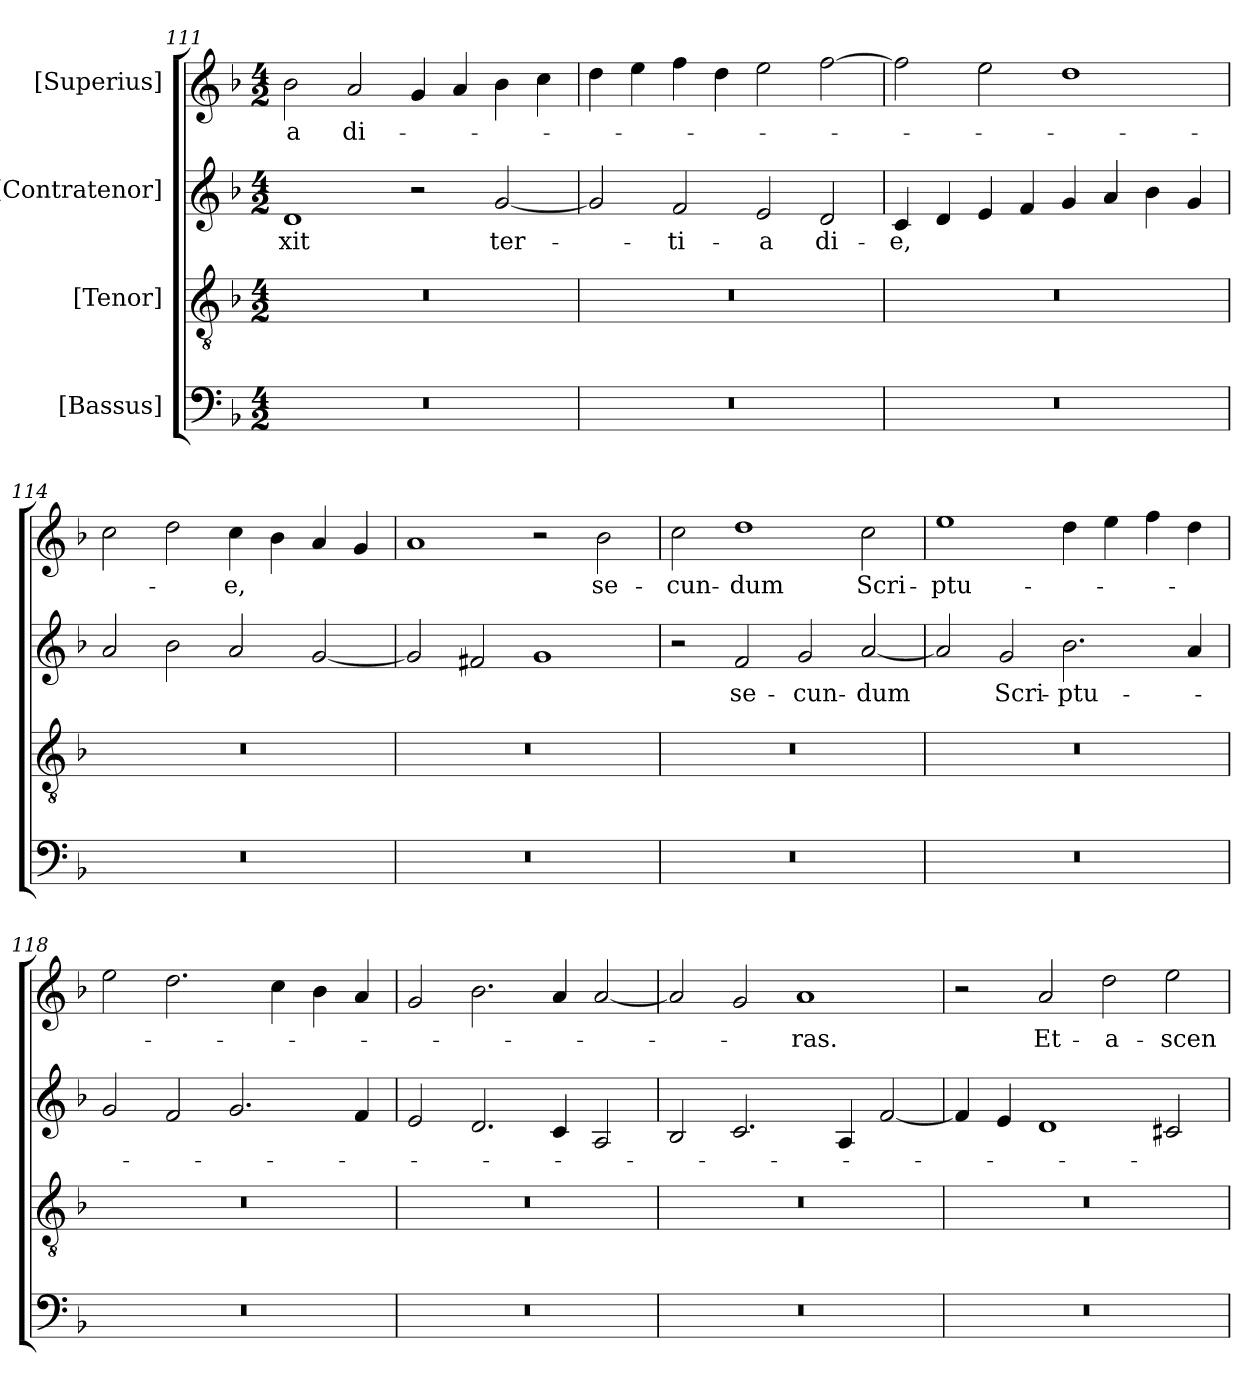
**kern	**kern	**kern	**text	**kern	**text
*part4	*part3	*part2	*part2	*part1	*part1
*staff4	*staff3	*staff2	*staff2	*staff1	*staff1
*I"[Bassus]	*I"[Tenor]	*I"[Contratenor]	*	*I"[Superius]	*
*clefF4	*clefGv2	*clefG2	*	*clefG2	*
*k[b-]	*k[b-]	*k[b-]	*	*k[b-]	*
*M4/2	*M4/2	*M4/2	*	*M4/2	*
=111	=111	=111	=111	=111	=111
0r	0r	1d/	-xit	2b-\	-a
.	.	.	.	2a/	di-
.	.	2r	.	4g/	.
.	.	.	.	4a/	.
.	.	[2g/	ter-	4b-\	.
.	.	.	.	4cc\	.
=112	=112	=112	=112	=112	=112
0r	0r	2g/]	.	4dd\	.
.	.	.	.	4ee\	.
.	.	2f/	-ti-	4ff\	.
.	.	.	.	4dd\	.
.	.	2e/	-a	2ee\	.
.	.	2d/	di-	[2ff\	.
=113	=113	=113	=113	=113	=113
0r	0r	4c/	-e,	2ff\]	.
.	.	4d/	.	.	.
.	.	4e/	.	2ee\	.
.	.	4f/	.	.	.
.	.	4g/	.	1dd\	.
.	.	4a/	.	.	.
.	.	4b-\	.	.	.
.	.	4g/	.	.	.
=114	=114	=114	=114	=114	=114
0r	0r	2a/	.	2cc\	.
.	.	2b-\	.	2dd\	.
.	.	2a/	.	4cc\	-e,
.	.	.	.	4b-\	.
.	.	[2g/	.	4a/	.
.	.	.	.	4g/	.
=115	=115	=115	=115	=115	=115
0r	0r	2g/]	.	1a/	.
.	.	2f#X/	.	.	.
.	.	1g/	.	2r	.
.	.	.	.	2b-\	se-
=116	=116	=116	=116	=116	=116
0r	0r	2r	.	2cc\	-cun-
.	.	2f/	se-	1dd\	-dum
.	.	2g/	-cun-	.	.
.	.	[2a/	-dum	2cc\	Scri-
=117	=117	=117	=117	=117	=117
0r	0r	2a/]	.	1ee\	-ptu-
.	.	2g/	Scri-	.	.
.	.	2.b-\	-ptu-	4dd\	.
.	.	.	.	4ee\	.
.	.	.	.	4ff\	.
.	.	4a/	.	4dd\	.
=118	=118	=118	=118	=118	=118
0r	0r	2g/	.	2ee\	.
.	.	2f/	.	2.dd\	.
.	.	2.g/	.	.	.
.	.	.	.	4cc\	.
.	.	.	.	4b-\	.
.	.	4f/	.	4a/	.
=119	=119	=119	=119	=119	=119
0r	0r	2e/	.	2g/	.
.	.	2.d/	.	2.b-\	.
.	.	4c/	.	4a/	.
.	.	2A/	.	[2a/	.
=120	=120	=120	=120	=120	=120
0r	0r	2B-/	.	2a/]	.
.	.	2.c/	.	2g/	.
.	.	.	.	1a/	-ras.
.	.	4A/	.	.	.
.	.	[2f/	.	.	.
=121	=121	=121	=121	=121	=121
0r	0r	4f/]	.	2r	.
.	.	4e/	.	.	.
.	.	1d/	.	2a/	Et-
.	.	.	.	2dd\	a-
.	.	2c#X/	.	2ee\	-scen-
=	=	=	=	=	=
*-	*-	*-	*-	*-	*-
